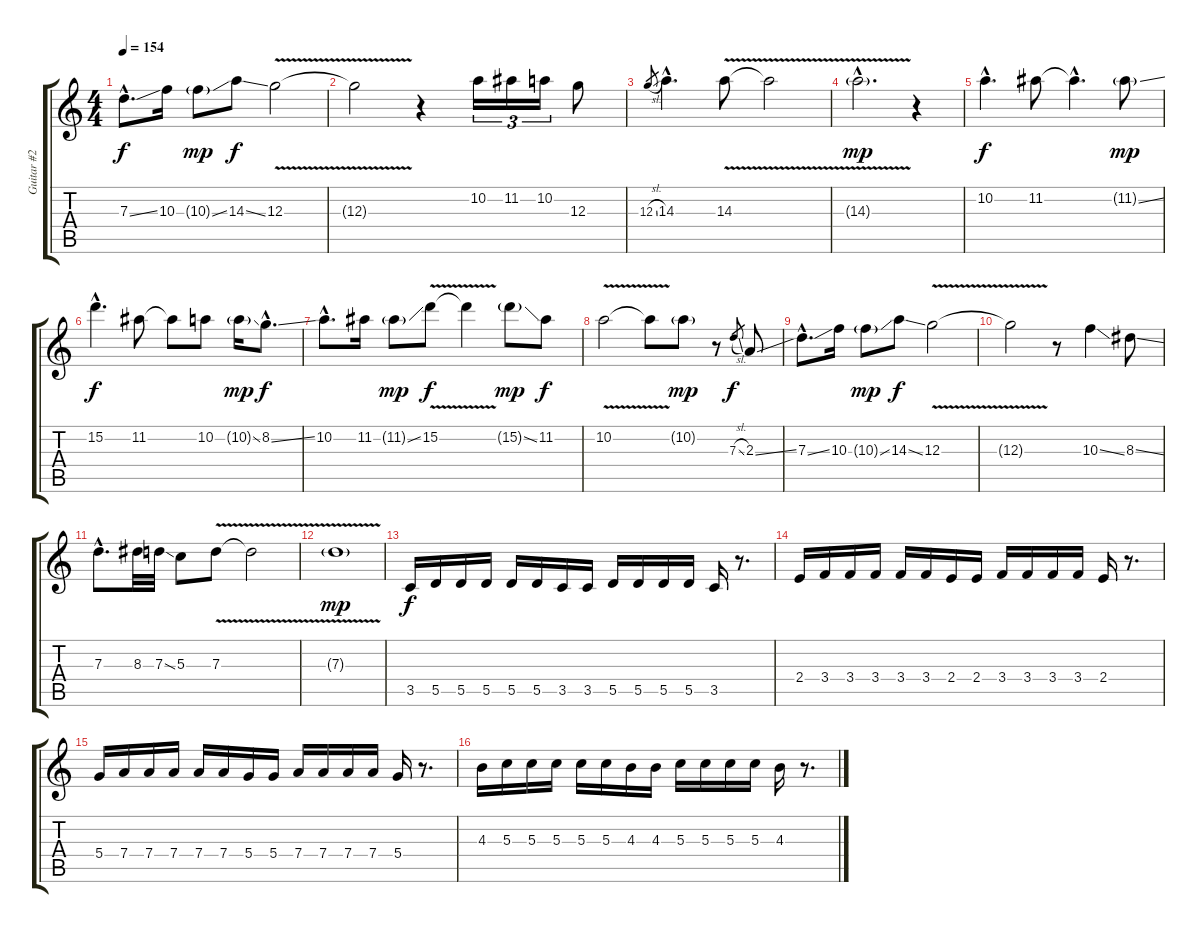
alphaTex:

\track ("Guitar #2" "Guitar #2") {instrument distortionguitar}
\staff {score tabs}
\tuning (E4 B3 G3 D3 A2 E2) {hide}
\ts (4 4)
\tempo 154
\clef g2
\ks c
7.3{ss hac}.8{d dy f} 10.3.16 10.3{ss g}.8{dy mp} 14.3{ss}.8{dy f} 12.3{v}.2 |
12.3{v t}.2 r.4 10.2.16{tu (3 2)} 11.2.16{tu (3 2)} 10.2.16{tu (3 2)} 12.3.8 |
12.3{sl}.8{gr} 14.3{hac}.4{d} 14.3{v}.8 14.3{v t}.2 |
14.3{v g hac}.2{d dy mp} r.4 |
10.2{hac}.4{d dy f} 11.2.8 11.2{hac t}.4{d} 11.2{ss g}.8{dy mp} |
15.2{hac}.4{d dy f} 11.2.8 11.2{t}.8 10.2.8 10.2{ss g}.16{dy mp} 8.2{ss hac}.8{d dy f} |
10.2{hac}.8{d} 11.2.16 11.2{ss g}.8{dy mp} 15.2{v}.8{dy f} 15.2{v t}.4 15.2{ss g}.8{dy mp} 11.2.8{dy f} |
10.2{v}.2 10.2{v t}.8 10.2{g}.8{dy mp} r.8 7.3{sl}.8{gr dy f} 2.3{ss}.8 |
7.3{ss hac}.8{d} 10.3.16 10.3{ss g}.8{dy mp} 14.3{ss}.8{dy f} 12.3{v}.2 |
12.3{v t}.2 r.8 10.3{ss}.4 8.3{ss}.8 |
7.3{hac}.8{d} 8.3.32 7.3{ss}.32 5.3.8 7.3{v}.8 7.3{v t}.2 |
7.3{v g}.1{dy mp} |
3.5.16{dy f} 5.5.16 5.5.16 5.5.16 5.5.16 5.5.16 3.5.16 3.5.16 5.5.16 5.5.16 5.5.16 5.5.16 3.5.16 r.8{d} |
2.4.16 3.4.16 3.4.16 3.4.16 3.4.16 3.4.16 2.4.16 2.4.16 3.4.16 3.4.16 3.4.16 3.4.16 2.4.16 r.8{d} |
5.4.16 7.4.16 7.4.16 7.4.16 7.4.16 7.4.16 5.4.16 5.4.16 7.4.16 7.4.16 7.4.16 7.4.16 5.4.16 r.8{d} |
4.3.16 5.3.16 5.3.16 5.3.16 5.3.16 5.3.16 4.3.16 4.3.16 5.3.16 5.3.16 5.3.16 5.3.16 4.3.16 r.8{d}
